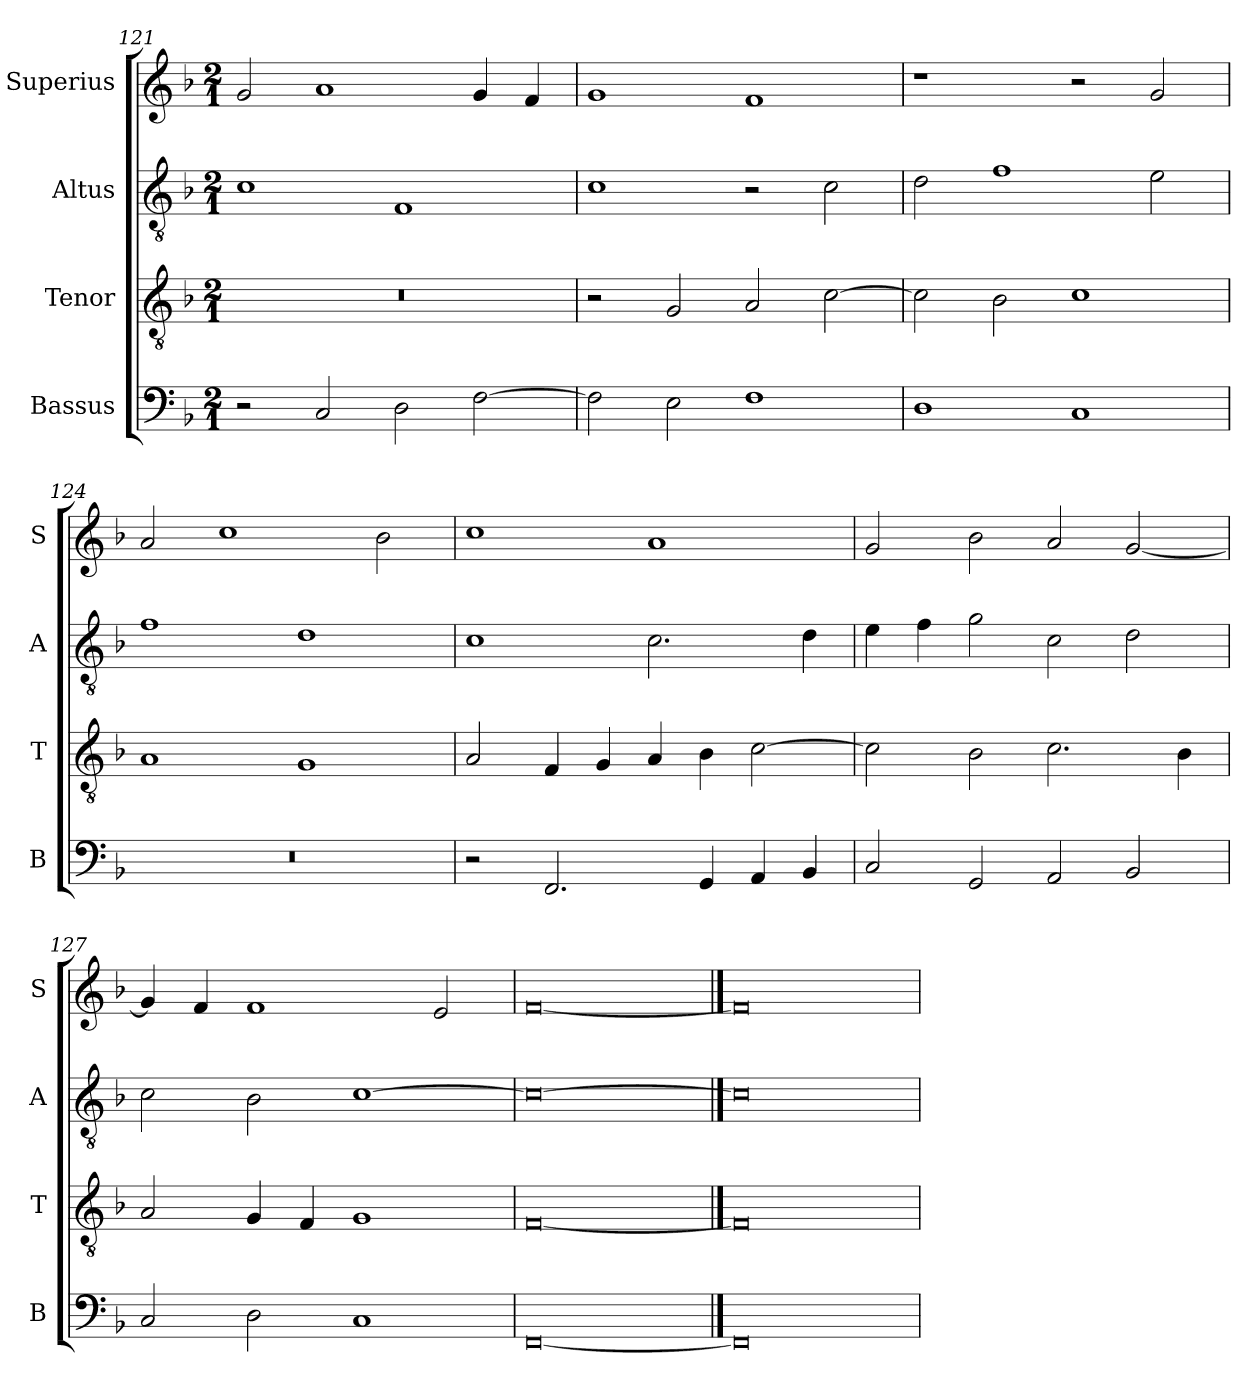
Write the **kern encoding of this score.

**kern	**kern	**kern	**kern
*part4	*part3	*part2	*part1
*staff4	*staff3	*staff2	*staff1
*I"Bassus	*I"Tenor	*I"Altus	*I"Superius
*I'B	*I'T	*I'A	*I'S
*clefF4	*clefGv2	*clefGv2	*clefG2
*k[b-]	*k[b-]	*k[b-]	*k[b-]
*F:	*F:	*F:	*F:
*M2/1	*M2/1	*M2/1	*M2/1
=121	=121	=121	=121
2r	0r	1c	2g
2C	.	.	1a
2D	.	1F	.
[2F	.	.	4g
.	.	.	4f
=122	=122	=122	=122
2F]	2r	1c	1g
2E	2G	.	.
1F	2A	2r	1f
.	[2c	2c	.
=123	=123	=123	=123
1D	2c]	2d	1r
.	2B-	1f	.
1C	1c	.	2r
.	.	2e	2g
=124	=124	=124	=124
0r	1A	1f	2a
.	.	.	1cc
.	1G	1d	.
.	.	.	2b-
=125	=125	=125	=125
2r	2A	1c	1cc
2.FF	4F	.	.
.	4G	.	.
.	4A	2.c	1a
4GG	4B-	.	.
4AA	[2c	.	.
4BB-	.	4d	.
=126	=126	=126	=126
2C	2c]	4e	2g
.	.	4f	.
2GG	2B-	2g	2b-
2AA	2.c	2c	2a
2BB-	.	2d	[2g
.	4B-	.	.
=127	=127	=127	=127
2C	2A	2c	4g]
.	.	.	4f
2D	4G	2B-	1f
.	4F	.	.
1C	1G	[1c	.
.	.	.	2e
=128	=128	=128	=128
[0FF	[0F	0c_	[0f
==129	==129	==129	==129
0FF]	0F]	0c]	0f]
=	=	=	=
*-	*-	*-	*-
